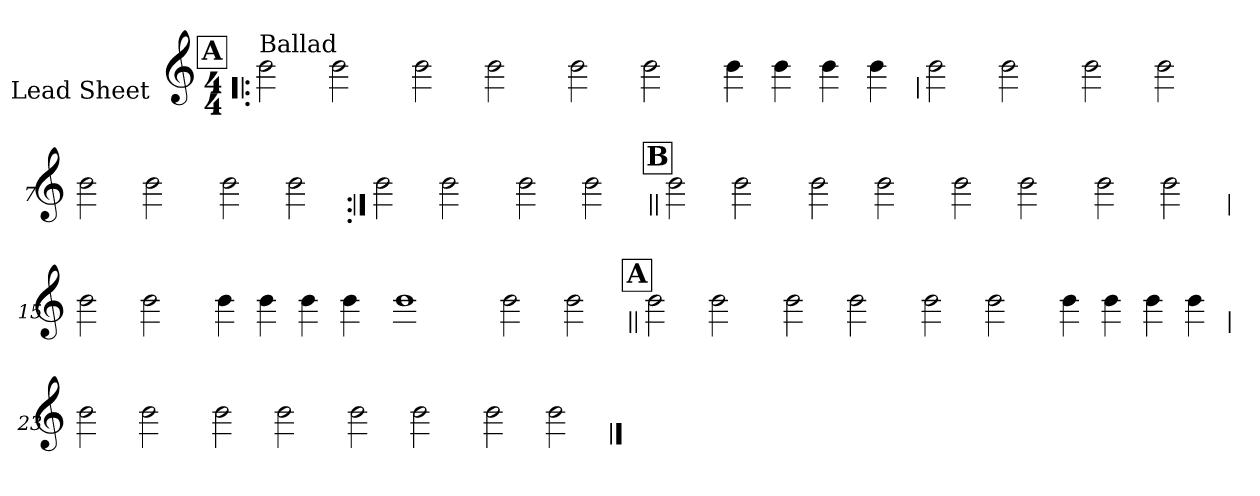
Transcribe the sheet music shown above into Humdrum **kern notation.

**kern
*part1
*staff1
*I"Lead Sheet
*stria0
*clefG2
*k[]
*C:
*M4/4
!!LO:REH:place=s1:a:t=A
=1!|:
!LO:TX:a:t=Ballad
2b
2b
=2-
2b
2b
=3-
2b
2b
=4-
4b
4b
4b
4b
!!LO:LB:g=z
=5
2b
2b
=6-
2b
2b
=7-
2b
2b
=8-
2b
2b
!!LO:LB:g=z
=9:|!
2b
2b
=10-
2b
2b
!!LO:LB:g=z
!!LO:REH:place=s1:a:t=B
=11||
2b
2b
=12-
2b
2b
=13-
2b
2b
=14-
2b
2b
!!LO:LB:g=z
=15
2b
2b
=16-
4b
4b
4b
4b
=17-
1b
=18-
2b
2b
!!LO:LB:g=z
!!LO:REH:place=s1:a:t=A
=19||
2b
2b
=20-
2b
2b
=21-
2b
2b
=22-
4b
4b
4b
4b
!!LO:LB:g=z
=23
2b
2b
=24-
2b
2b
=25-
2b
2b
=26-
2b
2b
==
*-
